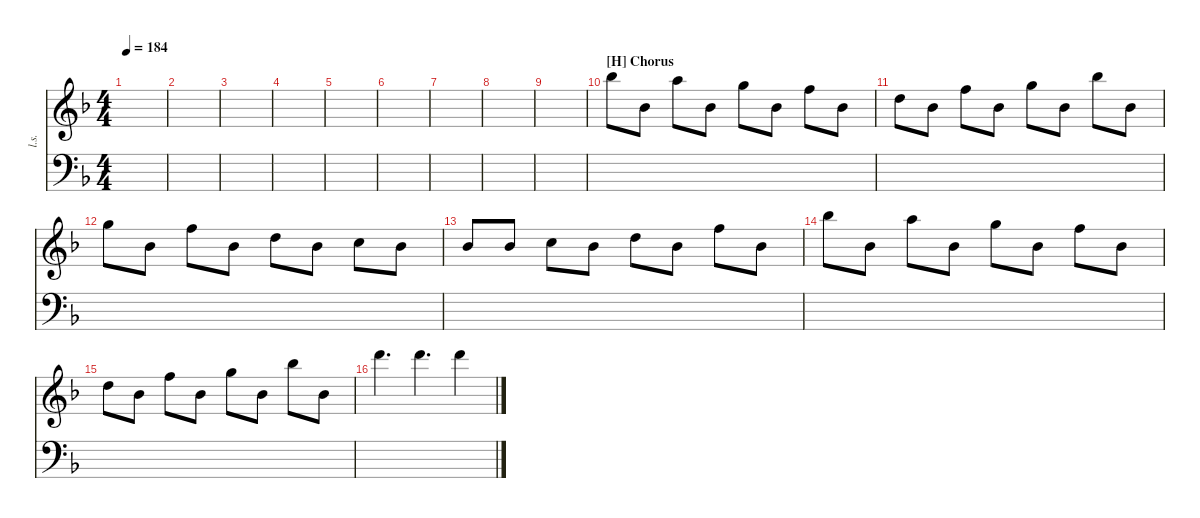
\defaultSystemsLayout 4
\hideDynamics
\bracketExtendMode nobrackets
\otherSystemsTrackNameOrientation horizontal
\track ("Lead Synthesizer" "l.s.") {instrument lead7fifths}
\staff {score}
\tuning (E4 B3 G3 D3 A2 E2)
\ts (4 4)
\tempo 184
\clef g2
\ks dminor
|
|
|
|
|
|
|
|
|
\section ("H" "Chorus")
18.1{acc b}.8{beam Down} 6.1{acc b}.8{beam Down} 17.1{acc forcenatural}.8{beam Down} 6.1{acc b}.8{beam Down} 15.1{acc forcenatural}.8{beam Down} 6.1{acc b}.8{beam Down} 13.1{acc forcenatural}.8{beam Down} 6.1{acc b}.8{beam Down} |
10.1{acc forcenatural}.8{beam Down} 6.1{acc b}.8{beam Down} 13.1{acc forcenatural}.8{beam Down} 6.1{acc b}.8{beam Down} 15.1{acc forcenatural}.8{beam Down} 6.1{acc b}.8{beam Down} 18.1{acc b}.8{beam Down} 6.1{acc b}.8{beam Down} |
15.1{acc forcenatural}.8{beam Down} 6.1{acc b}.8{beam Down} 13.1{acc forcenatural}.8{beam Down} 6.1{acc b}.8{beam Down} 10.1{acc forcenatural}.8{beam Down} 6.1{acc b}.8{beam Down} 8.1{acc forcenatural}.8{beam Down} 6.1{acc b}.8{beam Down} |
6.1{acc b}.8{beam Up} 6.1{acc b}.8{beam Up} 8.1{acc forcenatural}.8{beam Down} 6.1{acc b}.8{beam Down} 10.1{acc forcenatural}.8{beam Down} 6.1{acc b}.8{beam Down} 13.1{acc forcenatural}.8{beam Down} 6.1{acc b}.8{beam Down} |
18.1{acc b}.8{beam Down} 6.1{acc b}.8{beam Down} 17.1{acc forcenatural}.8{beam Down} 6.1{acc b}.8{beam Down} 15.1{acc forcenatural}.8{beam Down} 6.1{acc b}.8{beam Down} 13.1{acc forcenatural}.8{beam Down} 6.1{acc b}.8{beam Down} |
10.1{acc forcenatural}.8{beam Down} 6.1{acc b}.8{beam Down} 13.1{acc forcenatural}.8{beam Down} 6.1{acc b}.8{beam Down} 15.1{acc forcenatural}.8{beam Down} 6.1{acc b}.8{beam Down} 18.1{acc b}.8{beam Down} 6.1{acc b}.8{beam Down} |
22.1{acc forcenatural}.4{d beam Down} 22.1{acc forcenatural}.4{d beam Down} 22.1{acc forcenatural}.4{beam Down}
\staff {score}
\tuning (G2 D2 A1 E1 B0)
\clef f4
\ottava regular
\simile none
\ks dminor
|
|
|
|
|
|
|
|
|
|
|
|
|
|
|
